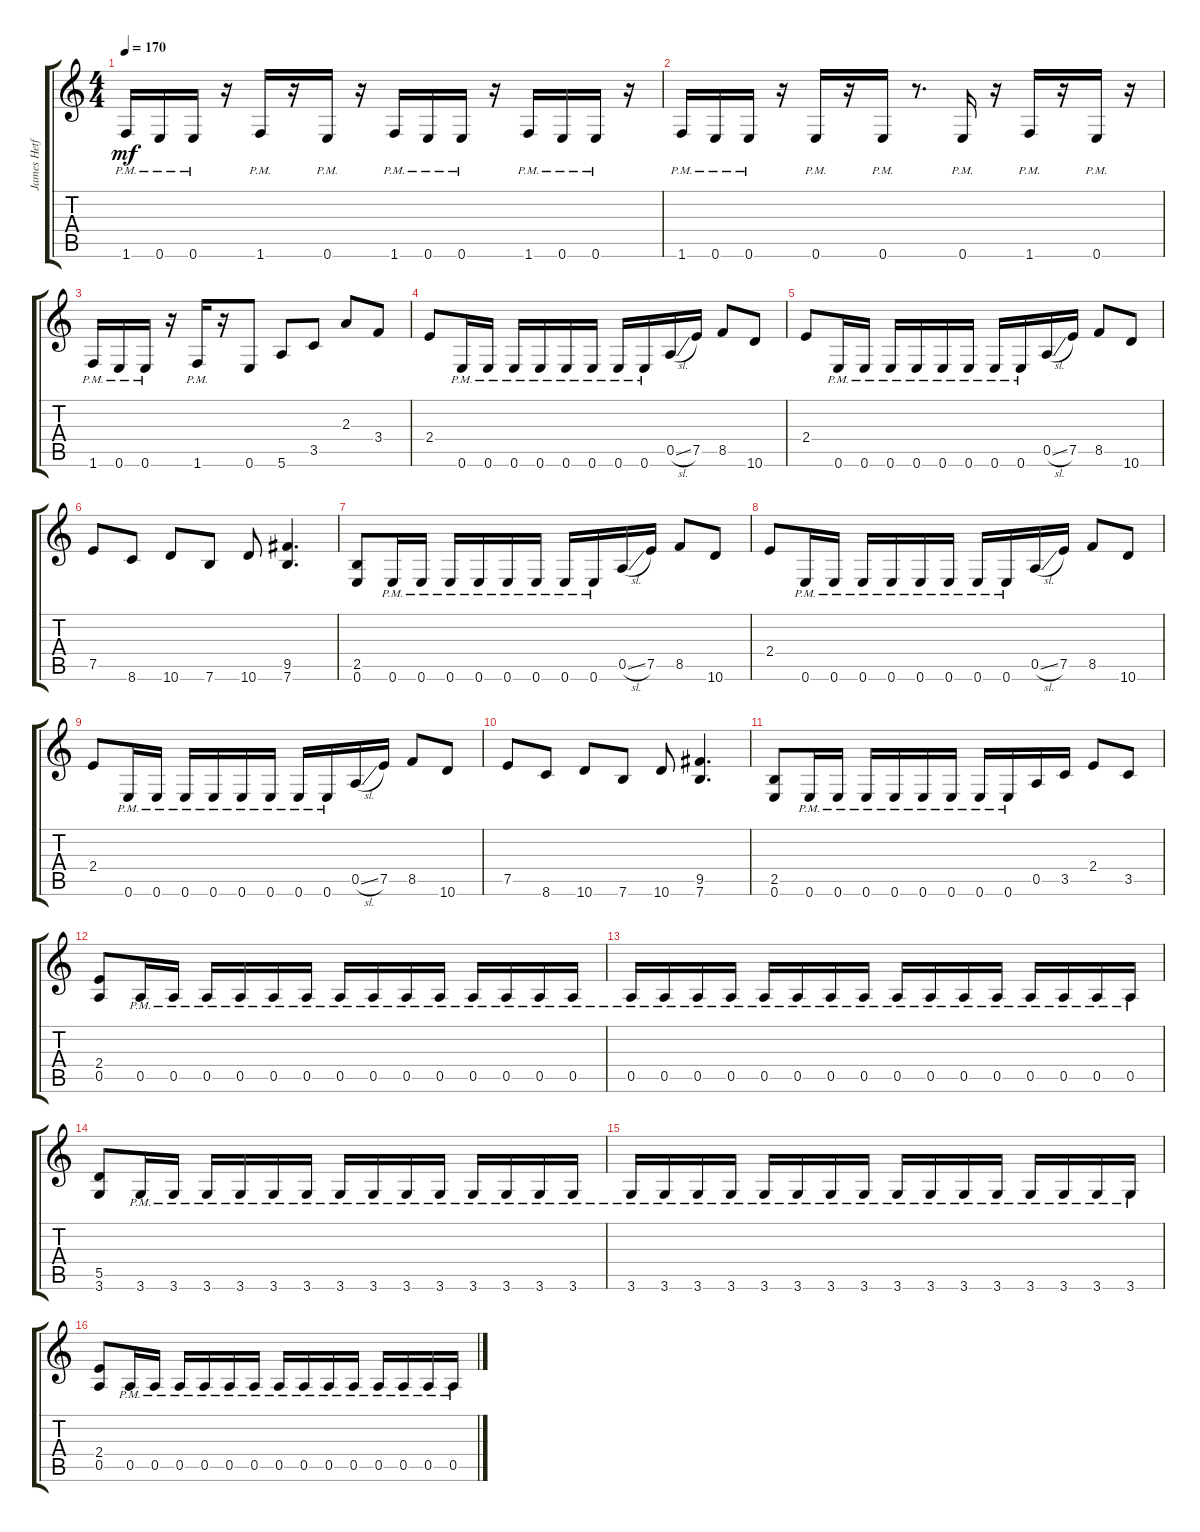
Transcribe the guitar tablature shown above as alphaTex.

\track ("James Hetfiel " "James Hetf") {instrument distortionguitar}
\staff {score tabs}
\tuning (E4 B3 G3 D3 A2 E2) {hide}
\ts (4 4)
\tempo 170
\clef g2
\ks c
1.6{pm}.16{dy mf} 0.6{pm}.16 0.6{pm}.16 r.16 1.6{pm}.16 r.16 0.6{pm}.16 r.16 1.6{pm}.16 0.6{pm}.16 0.6{pm}.16 r.16 1.6{pm}.16 0.6{pm}.16 0.6{pm}.16 r.16 |
1.6{pm}.16 0.6{pm}.16 0.6{pm}.16 r.16 0.6{pm}.16 r.16 0.6{pm}.16 r.8{d} 0.6{pm}.16 r.16 1.6{pm}.16 r.16 0.6{pm}.16 r.16 |
1.6{pm}.16 0.6{pm}.16 0.6{pm}.16 r.16 1.6{pm}.16 r.16 0.6.8 5.6.8 3.5.8 2.3.8 3.4.8 |
2.4.8 0.6{pm}.16 0.6{pm}.16 0.6{pm}.16 0.6{pm}.16 0.6{pm}.16 0.6{pm}.16 0.6{pm}.16 0.6{pm}.16 0.5{sl}.16 7.5.16 8.5.8 10.6.8 |
2.4.8 0.6{pm}.16 0.6{pm}.16 0.6{pm}.16 0.6{pm}.16 0.6{pm}.16 0.6{pm}.16 0.6{pm}.16 0.6{pm}.16 0.5{sl}.16 7.5.16 8.5.8 10.6.8 |
7.5.8 8.6.8 10.6.8 7.6.8 10.6.8 (9.5 7.6).4{d} |
(2.5 0.6).8 0.6{pm}.16 0.6{pm}.16 0.6{pm}.16 0.6{pm}.16 0.6{pm}.16 0.6{pm}.16 0.6{pm}.16 0.6{pm}.16 0.5{sl}.16 7.5.16 8.5.8 10.6.8 |
2.4.8 0.6{pm}.16 0.6{pm}.16 0.6{pm}.16 0.6{pm}.16 0.6{pm}.16 0.6{pm}.16 0.6{pm}.16 0.6{pm}.16 0.5{sl}.16 7.5.16 8.5.8 10.6.8 |
2.4.8 0.6{pm}.16 0.6{pm}.16 0.6{pm}.16 0.6{pm}.16 0.6{pm}.16 0.6{pm}.16 0.6{pm}.16 0.6{pm}.16 0.5{sl}.16 7.5.16 8.5.8 10.6.8 |
7.5.8 8.6.8 10.6.8 7.6.8 10.6.8 (9.5 7.6).4{d} |
(2.5 0.6).8 0.6{pm}.16 0.6{pm}.16 0.6{pm}.16 0.6{pm}.16 0.6{pm}.16 0.6{pm}.16 0.6{pm}.16 0.6{pm}.16 0.5.16 3.5.16 2.4.8 3.5.8 |
(2.4 0.5).8 0.5{pm}.16 0.5{pm}.16 0.5{pm}.16 0.5{pm}.16 0.5{pm}.16 0.5{pm}.16 0.5{pm}.16 0.5{pm}.16 0.5{pm}.16 0.5{pm}.16 0.5{pm}.16 0.5{pm}.16 0.5{pm}.16 0.5{pm}.16 |
0.5{pm}.16 0.5{pm}.16 0.5{pm}.16 0.5{pm}.16 0.5{pm}.16 0.5{pm}.16 0.5{pm}.16 0.5{pm}.16 0.5{pm}.16 0.5{pm}.16 0.5{pm}.16 0.5{pm}.16 0.5{pm}.16 0.5{pm}.16 0.5{pm}.16 0.5{pm}.16 |
(5.5 3.6).8 3.6{pm}.16 3.6{pm}.16 3.6{pm}.16 3.6{pm}.16 3.6{pm}.16 3.6{pm}.16 3.6{pm}.16 3.6{pm}.16 3.6{pm}.16 3.6{pm}.16 3.6{pm}.16 3.6{pm}.16 3.6{pm}.16 3.6{pm}.16 |
3.6{pm}.16 3.6{pm}.16 3.6{pm}.16 3.6{pm}.16 3.6{pm}.16 3.6{pm}.16 3.6{pm}.16 3.6{pm}.16 3.6{pm}.16 3.6{pm}.16 3.6{pm}.16 3.6{pm}.16 3.6{pm}.16 3.6{pm}.16 3.6{pm}.16 3.6{pm}.16 |
(2.4 0.5).8 0.5{pm}.16 0.5{pm}.16 0.5{pm}.16 0.5{pm}.16 0.5{pm}.16 0.5{pm}.16 0.5{pm}.16 0.5{pm}.16 0.5{pm}.16 0.5{pm}.16 0.5{pm}.16 0.5{pm}.16 0.5{pm}.16 0.5{pm}.16
